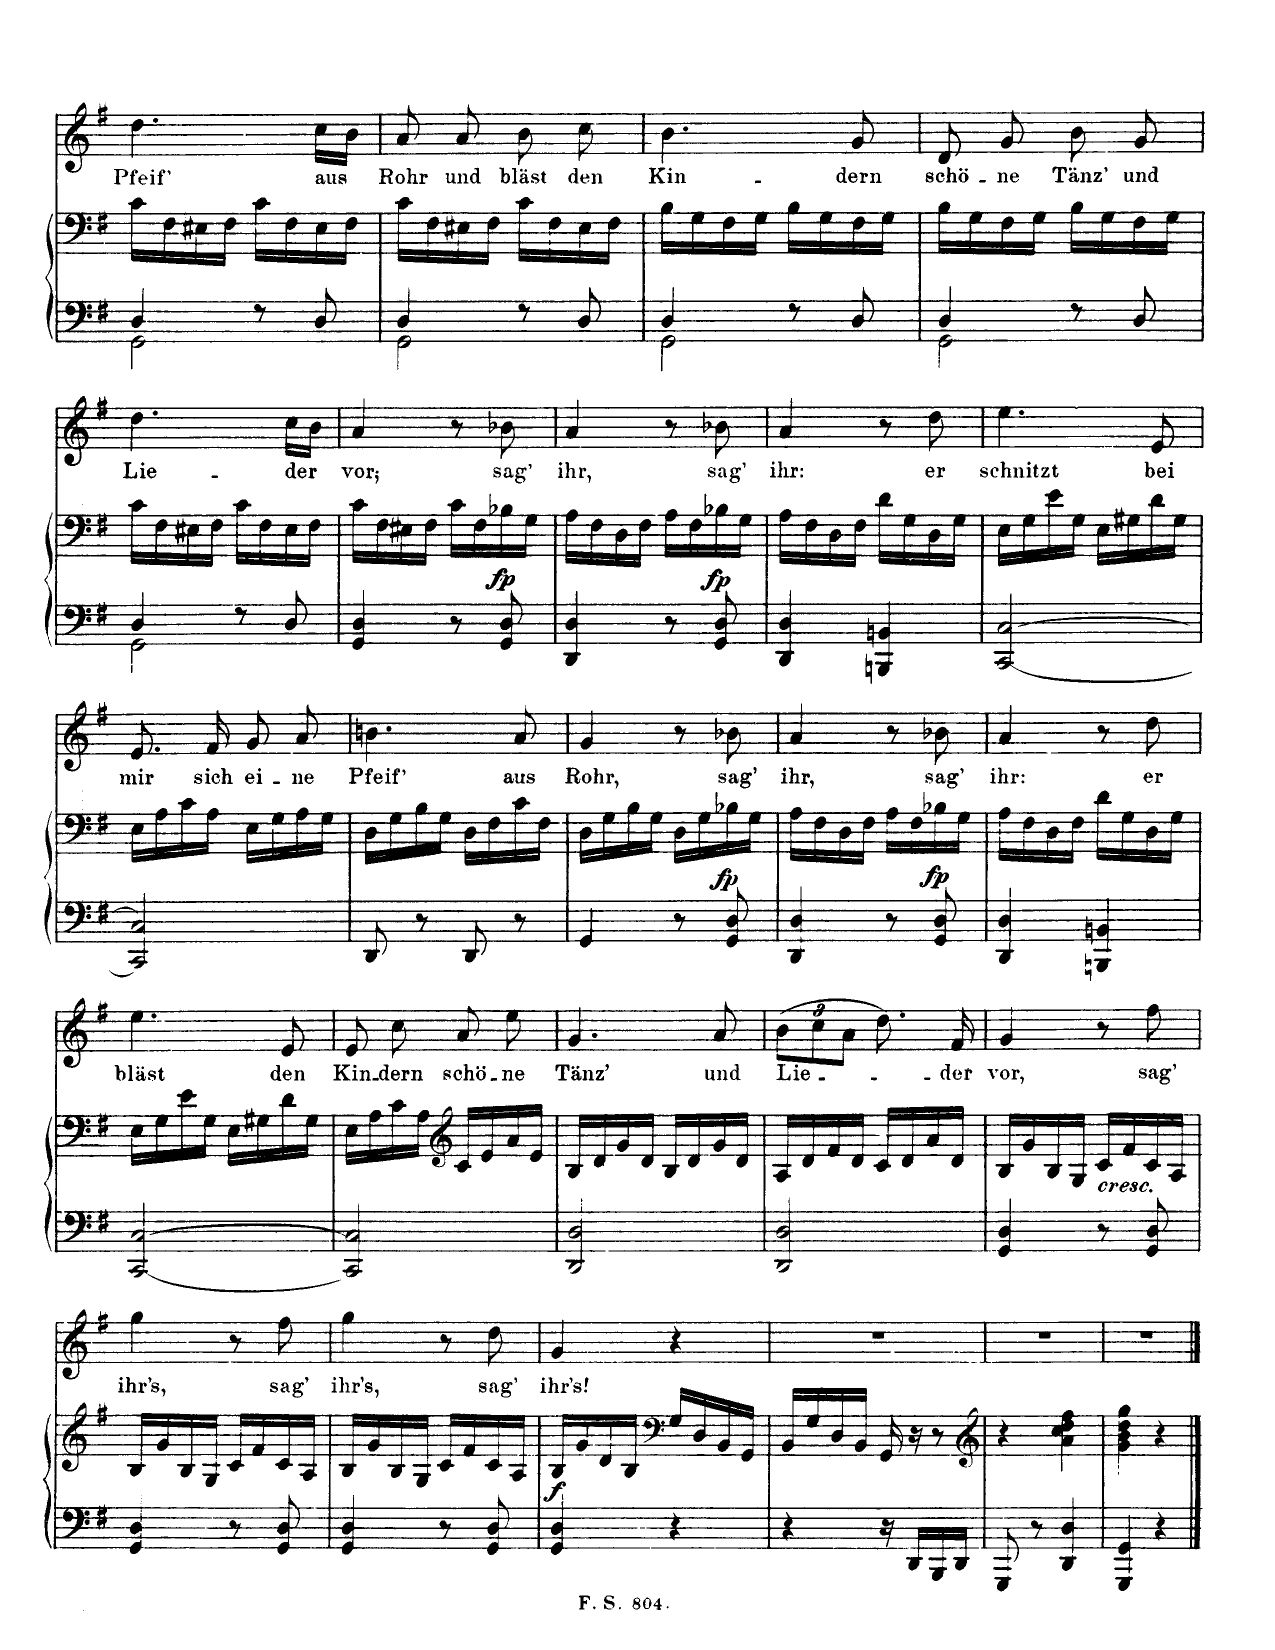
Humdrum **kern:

**kern	**kern	**dynam	**kern	**text
*part2	*part2	*part2	*part1	*part1
*staff3	*staff2	*staff2/3	*staff1	*staff1
*I"Pianoforte	*	*	*I"Singstimme	*
*I'Pno	*	*	*	*
*clefF4	*clefF4	*	*clefG2	*
*k[f#]	*k[f#]	*	*k[f#]	*
*M2/4	*M2/4	*	*M2/4	*
=69	=69	=69	=69	=69
*^	*	*	*	*
4D/	2GG\	16c\LL	.	4.dd\	Pfeif'
.	.	16F#\	.	.	.
.	.	16E#X\	.	.	.
.	.	16F#\JJ	.	.	.
8r	.	16c\LL	.	.	.
.	.	16F#\	.	.	.
8D/	.	16E#\	.	16cc\LL	aus
.	.	16F#\JJ	.	16b\JJ	.
=70	=70	=70	=70	=70	=70
4D/	2GG\	16c\LL	.	8a/	Rohr
.	.	16F#\	.	.	.
.	.	16E#X\	.	8a/	und
.	.	16F#\JJ	.	.	.
8r	.	16c\LL	.	8b\	bläst
.	.	16F#\	.	.	.
8D/	.	16E#\	.	8cc\	den
.	.	16F#\JJ	.	.	.
=71	=71	=71	=71	=71	=71
4D/	2GG\	16B\LL	.	4.b\	Kin-
.	.	16G\	.	.	.
.	.	16F#\	.	.	.
.	.	16G\JJ	.	.	.
8r	.	16B\LL	.	.	.
.	.	16G\	.	.	.
8D/	.	16F#\	.	8g/	-dern
.	.	16G\JJ	.	.	.
=72	=72	=72	=72	=72	=72
4D/	2GG\	16B\LL	.	8d/	schö-
.	.	16G\	.	.	.
.	.	16F#\	.	8g/	-ne
.	.	16G\JJ	.	.	.
8r	.	16B\LL	.	8b\	Tänz'
.	.	16G\	.	.	.
8D/	.	16F#\	.	8g/	und
.	.	16G\JJ	.	.	.
=73	=73	=73	=73	=73	=73
4D/	2GG\	16c\LL	.	4.dd\	Lie-
.	.	16F#\	.	.	.
.	.	16E#X\	.	.	.
.	.	16F#\JJ	.	.	.
8r	.	16c\LL	.	.	.
.	.	16F#\	.	.	.
8D/	.	16E#\	.	16cc\LL	-der
.	.	16F#\JJ	.	16b\JJ	.
*v	*v	*	*	*	*
=74	=74	=74	=74	=74
4GG/ 4D/	16c\LL	.	4a/	vor;
.	16F#\	.	.	.
.	16E#X\	.	.	.
.	16F#\JJ	.	.	.
8r	16c\LL	.	8r	.
.	16F#\	.	.	.
!	!	!LO:DY:b=2	!	!
8GG/ 8D/	16B-X\	fp	8b-X\	sag'
.	16G\JJ	.	.	.
=75	=75	=75	=75	=75
4DD/ 4D/	16A\LL	.	4a/	ihr,
.	16F#\	.	.	.
.	16D\	.	.	.
.	16F#\JJ	.	.	.
8r	16A\LL	.	8r	.
.	16F#\	.	.	.
!	!	!LO:DY:b=2	!	!
8GG/ 8D/	16B-X\	fp	8b-X\	sag'
.	16G\JJ	.	.	.
=76	=76	=76	=76	=76
4DD/ 4D/	16A\LL	.	4a/	ihr:
.	16F#\	.	.	.
.	16D\	.	.	.
.	16G\JJ	.	.	.
4BBBn/ 4BBn/	16d\LL	.	8r	.
.	16G\	.	.	.
.	16D\	.	8dd\	er
.	16G\JJ	.	.	.
=77	=77	=77	=77	=77
[2CC/ [2C/	16E\LL	.	4.ee\	schnitzt
.	16G\	.	.	.
.	16e\	.	.	.
.	16G\JJ	.	.	.
.	16E\LL	.	.	.
.	16G#X\	.	.	.
.	16d\	.	8e/	bei
.	16G#\JJ	.	.	.
=78	=78	=78	=78	=78
2CC/] 2C/]	16E\LL	.	8.e/	mir
.	16A\	.	.	.
.	16c\	.	.	.
.	16A\JJ	.	16f#/	sich
.	16E\LL	.	8g/	ei-
.	16G\	.	.	.
.	16A\	.	8a/	-ne
.	16G\JJ	.	.	.
=79	=79	=79	=79	=79
8DD/	16D\LL	.	4.bn\	Pfeif'
.	16G\	.	.	.
8r	16B\	.	.	.
.	16G\JJ	.	.	.
8DD/	16D\LL	.	.	.
.	16F#\	.	.	.
8r	16c\	.	8a/	aus
.	16F#\JJ	.	.	.
=80	=80	=80	=80	=80
4GG/	16D\LL	.	4g/	Rohr,
.	16G\	.	.	.
.	16B\	.	.	.
.	16G\JJ	.	.	.
8r	16D\LL	.	8r	.
.	16G\	.	.	.
!	!	!LO:DY:b=2	!	!
8GG/ 8D/	16B-X\	fp	8b-X\	sag'
.	16G\JJ	.	.	.
=81	=81	=81	=81	=81
4DD/ 4D/	16A\LL	.	4a/	ihr,
.	16F#\	.	.	.
.	16D\	.	.	.
.	16F#\JJ	.	.	.
8r	16A\LL	.	8r	.
.	16F#\	.	.	.
!	!	!LO:DY:b=2	!	!
8GG/ 8D/	16B-X\	fp	8b-X\	sag'
.	16G\JJ	.	.	.
=82	=82	=82	=82	=82
4DD/ 4D/	16A\LL	.	4a/	ihr:
.	16F#\	.	.	.
.	16D\	.	.	.
.	16F#\JJ	.	.	.
4BBBn/ 4BBn/	16d\LL	.	8r	.
.	16G\	.	.	.
.	16D\	.	8dd\	er
.	16G\JJ	.	.	.
=83	=83	=83	=83	=83
[2CC/ [2C/	16E\LL	.	4.ee\	bläst
.	16G\	.	.	.
.	16e\	.	.	.
.	16G\JJ	.	.	.
.	16E\LL	.	.	.
.	16G#X\	.	.	.
.	16d\	.	8e/	den
.	16G#\JJ	.	.	.
=84	=84	=84	=84	=84
2CC/] 2C/]	16E\LL	.	8e/	Kin-
.	16A\	.	.	.
.	16c\	.	8cc\	-dern
.	16A\JJ	.	.	.
*	*clefG2	*	*	*
.	16c/LL	.	8a/	schö-
.	16e/	.	.	.
.	16a/	.	8ee\	-ne
.	16e/JJ	.	.	.
=85	=85	=85	=85	=85
2DD/ 2D/	16B/LL	.	4.g/	Tänz'
.	16d/	.	.	.
.	16g/	.	.	.
.	16d/JJ	.	.	.
.	16B/LL	.	.	.
.	16d/	.	.	.
.	16g/	.	8a/	und
.	16d/JJ	.	.	.
=86	=86	=86	=86	=86
2DD/ 2D/	16A/LL	.	(12b\L	Lie-
.	16d/	.	.	.
.	.	.	12cc\	.
.	16f#/	.	.	.
.	.	.	12a\J	.
.	16d/JJ	.	.	.
.	16c/LL	.	8.dd\)	.
.	16d/	.	.	.
.	16a/	.	.	.
.	16d/JJ	.	16f#/	-der
=87	=87	=87	=87	=87
4GG/ 4D/	16B/LL	.	4g/	vor,
.	16g/	.	.	.
.	16B/	.	.	.
.	16G/JJ	.	.	.
!	!LO:TX:b:i:t=cresc.	!	!	!
8r	16c/LL	.	8r	.
.	16f#/	.	.	.
8GG/ 8D/	16c/	.	8ff#\	sag'
.	16A/JJ	.	.	.
=88	=88	=88	=88	=88
4GG/ 4D/	16B/LL	.	4gg\	ihr's,
.	16g/	.	.	.
.	16B/	.	.	.
.	16G/JJ	.	.	.
8r	16c/LL	.	8r	.
.	16f#/	.	.	.
8GG/ 8D/	16c/	.	8ff#\	sag'
.	16A/JJ	.	.	.
=89	=89	=89	=89	=89
4GG/ 4D/	16B/LL	.	4gg\	ihr's,
.	16g/	.	.	.
.	16B/	.	.	.
.	16G/JJ	.	.	.
8r	16c/LL	.	8r	.
.	16f#/	.	.	.
8GG/ 8D/	16c/	.	8dd\	sag
.	16A/JJ	.	.	.
=90	=90	=90	=90	=90
!	!	!LO:DY:b=2	!	!
4GG/ 4D/	16B/LL	f	4g/	ihr's!
.	16g/	.	.	.
.	16d/	.	.	.
.	16B/JJ	.	.	.
*	*clefF4	*	*	*
4r	16G/LL	.	4r	.
.	16D/	.	.	.
.	16BB/	.	.	.
.	16GG/JJ	.	.	.
=91	=91	=91	=91	=91
4r	16BB/LL	.	2r	.
.	16G/	.	.	.
.	16D/	.	.	.
.	16BB/JJ	.	.	.
16r	16GG/	.	.	.
16DD/LL	16r	.	.	.
16BBB/	8r	.	.	.
16DD/JJ	.	.	.	.
=92	=92	=92	=92	=92
*	*clefG2	*	*	*
8GGG/	4r	.	2r	.
8r	.	.	.	.
4DD/ 4D/	4a\ 4cc\ 4dd\ 4ff#\	.	.	.
=93	=93	=93	=93	=93
4GGG/ 4GG/	4g\ 4b\ 4dd\ 4gg\	.	2r	.
4r	4r	.	.	.
==	==	==	==	==
*-	*-	*-	*-	*-
